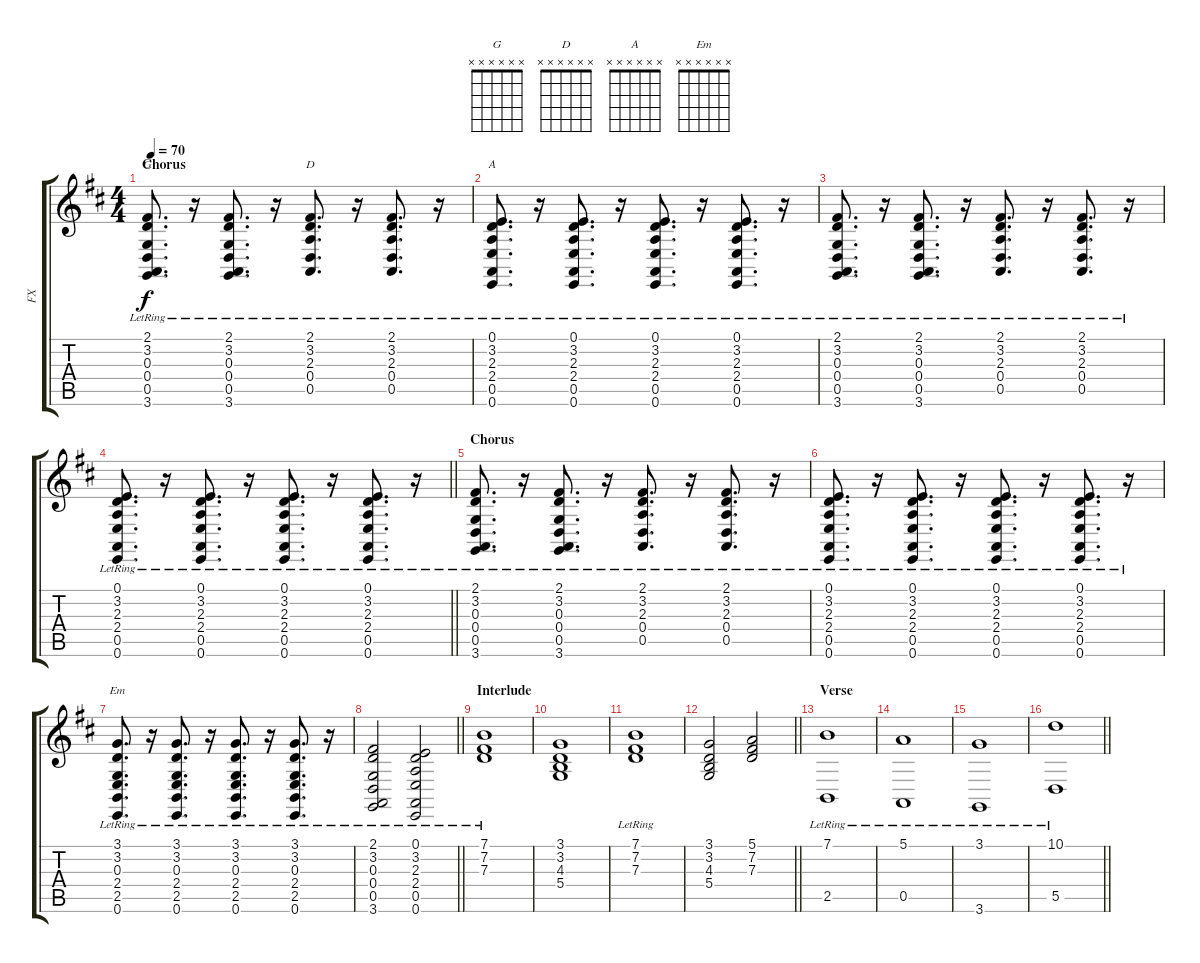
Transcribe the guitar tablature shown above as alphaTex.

\track ("FX" "FX") {instrument fx6goblins}
\staff {score tabs}
\tuning (E4 B3 G3 D3 A2 E2) {hide}
\chord ("G" x x x x x x)
\chord ("D" x x x x x x)
\chord ("A" x x x x x x)
\chord ("Em" x x x x x x)
\ts (4 4)
\section ("" "Chorus")
\tempo 70
\clef g2
\ks d
(2.1{lr} 3.2{lr} 0.3{lr} 0.4{lr} 0.5{lr} 3.6{lr}).8{d ch "G" dy f} r.16 (2.1{lr} 3.2{lr} 0.3{lr} 0.4{lr} 0.5{lr} 3.6{lr}).8{d} r.16 (2.1{lr} 3.2{lr} 2.3{lr} 0.4{lr} 0.5{lr}).8{d ch "D"} r.16 (2.1{lr} 3.2{lr} 2.3{lr} 0.4{lr} 0.5{lr}).8{d} r.16 |
(0.1{lr} 3.2{lr} 2.3{lr} 2.4{lr} 0.5{lr} 0.6{lr}).8{d ch "A"} r.16 (0.1{lr} 3.2{lr} 2.3{lr} 2.4{lr} 0.5{lr} 0.6{lr}).8{d} r.16 (0.1{lr} 3.2{lr} 2.3{lr} 2.4{lr} 0.5{lr} 0.6{lr}).8{d} r.16 (0.1{lr} 3.2{lr} 2.3{lr} 2.4{lr} 0.5{lr} 0.6{lr}).8{d} r.16 |
(2.1{lr} 3.2{lr} 0.3{lr} 0.4{lr} 0.5{lr} 3.6{lr}).8{d} r.16 (2.1{lr} 3.2{lr} 0.3{lr} 0.4{lr} 0.5{lr} 3.6{lr}).8{d} r.16 (2.1{lr} 3.2{lr} 2.3{lr} 0.4{lr} 0.5{lr}).8{d} r.16 (2.1{lr} 3.2{lr} 2.3{lr} 0.4{lr} 0.5{lr}).8{d} r.16 |
\barLineRight lightlight
(0.1{lr} 3.2{lr} 2.3{lr} 2.4{lr} 0.5{lr} 0.6{lr}).8{d} r.16 (0.1{lr} 3.2{lr} 2.3{lr} 2.4{lr} 0.5{lr} 0.6{lr}).8{d} r.16 (0.1{lr} 3.2{lr} 2.3{lr} 2.4{lr} 0.5{lr} 0.6{lr}).8{d} r.16 (0.1{lr} 3.2{lr} 2.3{lr} 2.4{lr} 0.5{lr} 0.6{lr}).8{d} r.16 |
\section ("" "Chorus")
(2.1{lr} 3.2{lr} 0.3{lr} 0.4{lr} 0.5{lr} 3.6{lr}).8{d} r.16 (2.1{lr} 3.2{lr} 0.3{lr} 0.4{lr} 0.5{lr} 3.6{lr}).8{d} r.16 (2.1{lr} 3.2{lr} 2.3{lr} 0.4{lr} 0.5{lr}).8{d} r.16 (2.1{lr} 3.2{lr} 2.3{lr} 0.4{lr} 0.5{lr}).8{d} r.16 |
(0.1{lr} 3.2{lr} 2.3{lr} 2.4{lr} 0.5{lr} 0.6{lr}).8{d} r.16 (0.1{lr} 3.2{lr} 2.3{lr} 2.4{lr} 0.5{lr} 0.6{lr}).8{d} r.16 (0.1{lr} 3.2{lr} 2.3{lr} 2.4{lr} 0.5{lr} 0.6{lr}).8{d} r.16 (0.1{lr} 3.2{lr} 2.3{lr} 2.4{lr} 0.5{lr} 0.6{lr}).8{d} r.16 |
(3.1{lr} 3.2{lr} 0.3{lr} 2.4{lr} 2.5{lr} 0.6{lr}).8{d ch "Em"} r.16 (3.1{lr} 3.2{lr} 0.3{lr} 2.4{lr} 2.5{lr} 0.6{lr}).8{d} r.16 (3.1{lr} 3.2{lr} 0.3{lr} 2.4{lr} 2.5{lr} 0.6{lr}).8{d} r.16 (3.1{lr} 3.2{lr} 0.3{lr} 2.4{lr} 2.5{lr} 0.6{lr}).8{d} r.16 |
\barLineRight lightlight
(2.1{lr} 3.2{lr} 0.3{lr} 0.4{lr} 0.5{lr} 3.6{lr}).2 (0.1{lr} 3.2{lr} 2.3{lr} 2.4{lr} 0.5{lr} 0.6{lr}).2 |
\section ("" "Interlude")
(7.1{lr} 7.2{lr} 7.3{lr}).1 |
(3.1 3.2 4.3 5.4).1 |
(7.1{lr} 7.2{lr} 7.3{lr}).1 |
\barLineRight lightlight
(3.1 3.2 4.3 5.4).2 (5.1 7.2 7.3).2 |
\section ("" "Verse")
(7.1{lr} 2.5{lr}).1 |
(5.1{lr} 0.5{lr}).1 |
(3.1{lr} 3.6{lr}).1 |
\barLineRight lightlight
(10.1{lr} 5.5{lr}).1
